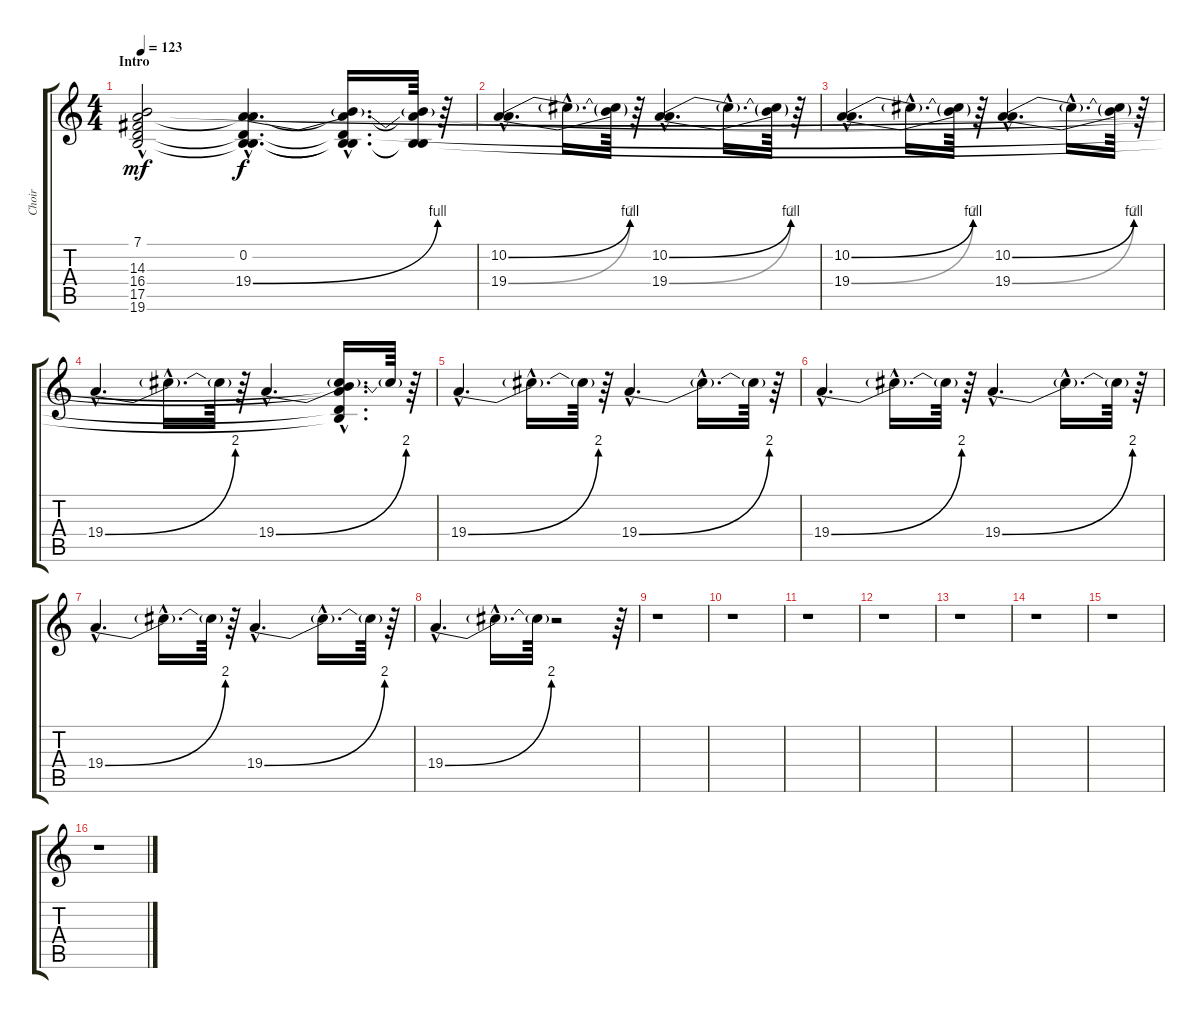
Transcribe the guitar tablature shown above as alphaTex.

\track ("Choir" "Choir") {instrument choiraahs}
\staff {score tabs}
\tuning (E4 B3 G3 D3 A2 E2) {hide}
\ts (4 4)
\section ("" "Intro")
\tempo 123
\clef g2
\ks c
(7.1 14.3{hac} 16.4{hac} 17.5 19.6).2{dy mf volume 12 instrument choiraahs} (0.2{hac} 14.3{hac t} 19.4{be (bend 0 0 60 4) hac} 17.5{hac t} 19.6{hac t}).4{d dy f} (0.2{hac t} 14.3{hac t} 19.4{hac t} 17.5{hac t} 19.6{hac t}).16{d} (0.2{t} 14.3{t} 19.4{t} 19.6{t}).64 r.64 |
(10.2{be (bend 0 0 60 4) hac} 19.4{be (bend 0 0 60 8) hac}).4{d} 19.4{hac t}.16{d} (10.2{t} 19.4{t}).64 r.64 (10.2{be (bend 0 0 60 4) hac} 19.4{be (bend 0 0 60 8) hac}).4{d} 19.4{hac t}.16{d} (10.2{t} 19.4{t}).64 r.64 |
(10.2{be (bend 0 0 60 4) hac} 19.4{be (bend 0 0 60 8) hac}).4{d} 19.4{hac t}.16{d} (10.2{t} 19.4{t}).64 r.64 (10.2{be (bend 0 0 60 4) hac} 19.4{be (bend 0 0 60 8) hac}).4{d} 19.4{hac t}.16{d} (10.2{t} 19.4{t}).64 r.64 |
19.4{be (bend 0 0 60 8) hac}.4{d} 19.4{hac t}.16{d} 19.4{t}.64 r.64 19.4{be (bend 0 0 60 8) hac}.4{d} (7.1{hac t} 14.3{hac t} 19.4{hac t} 17.5{hac t} 19.6{hac t}).16{d} 19.4{t}.64 r.64 |
19.4{be (bend 0 0 60 8) hac}.4{d volume 11} 19.4{hac t}.16{d} 19.4{t}.64 r.64 19.4{be (bend 0 0 60 8) hac}.4{d volume 10} 19.4{hac t}.16{d} 19.4{t}.64 r.64 |
19.4{be (bend 0 0 60 8) hac}.4{d volume 9} 19.4{hac t}.16{d} 19.4{t}.64 r.64 19.4{be (bend 0 0 60 8) hac}.4{d volume 8} 19.4{hac t}.16{d} 19.4{t}.64 r.64 |
19.4{be (bend 0 0 60 8) hac}.4{d volume 7} 19.4{hac t}.16{d} 19.4{t}.64 r.64 19.4{be (bend 0 0 60 8) hac}.4{d volume 5} 19.4{hac t}.16{d} 19.4{t}.64 r.64 |
19.4{be (bend 0 0 60 8) hac}.4{d volume 4} 19.4{hac t}.16{d} 19.4{t}.64 r.2 r.64 |
r.1 |
r.1 |
r.1 |
r.1 |
r.1 |
r.1 |
r.1 |
r.1
